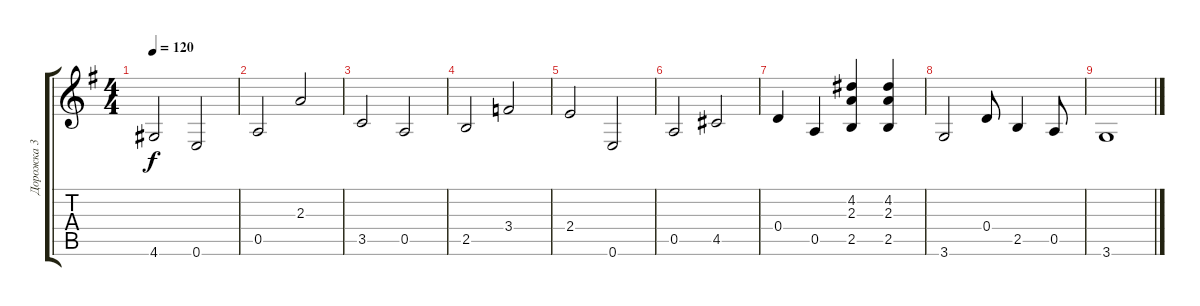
\track ("Дорожка 3" "Дорожка 3") {instrument acousticguitarnylon}
\staff {score tabs}
\tuning (E4 B3 G3 D3 A2 E2) {hide}
\ts (4 4)
\tempo 120
\clef g2
\ks g
4.6.2{dy f} 0.6.2 |
0.5.2 2.3.2 |
3.5.2 0.5.2 |
2.5.2 3.4.2 |
2.4.2 0.6.2 |
0.5.2 4.5.2 |
0.4.4 0.5.4 (4.2 2.3 2.5).4 (4.2 2.3 2.5).4 |
3.6.2 0.4.8 2.5.4 0.5.8 |
3.6.1
